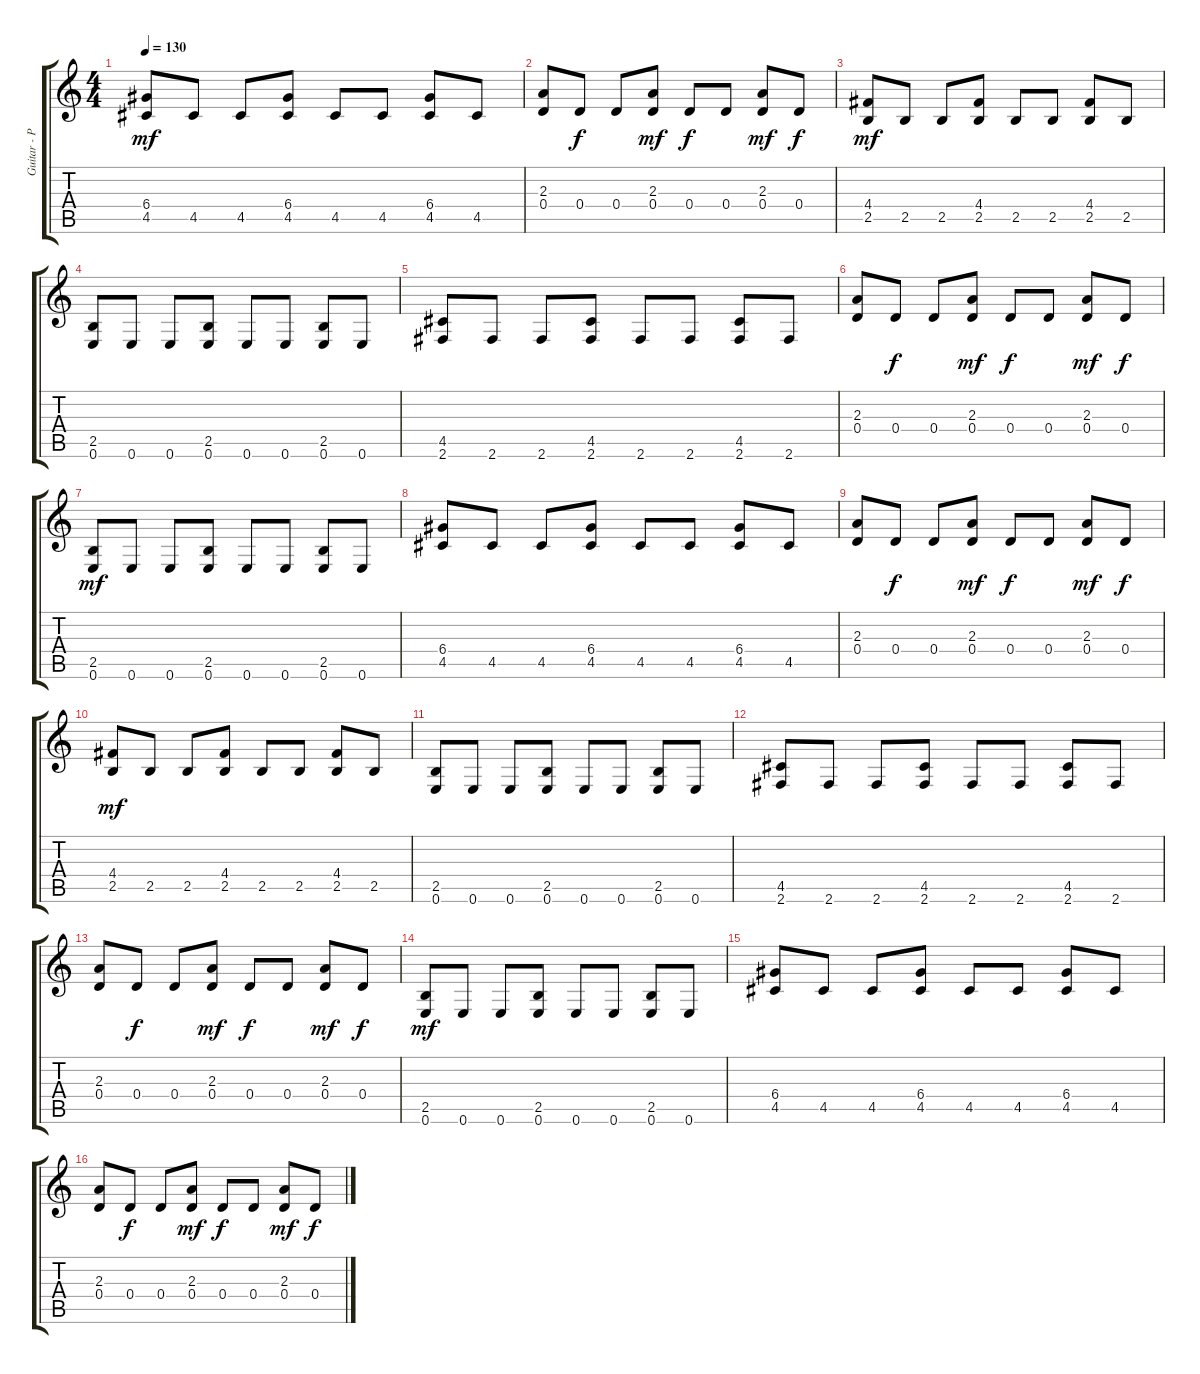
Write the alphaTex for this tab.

\track ("Guitar - Pavel Bushuev" "Guitar - P") {instrument distortionguitar}
\staff {score tabs}
\tuning (E4 B3 G3 D3 A2 E2) {hide}
\ts (4 4)
\tempo 130
\clef g2
\ks c
(6.4 4.5).8{dy mf} 4.5.8 4.5.8 (6.4 4.5).8 4.5.8 4.5.8 (6.4 4.5).8 4.5.8 |
(2.3 0.4).8 0.4.8{dy f} 0.4.8 (2.3 0.4).8{dy mf} 0.4.8{dy f} 0.4.8 (2.3 0.4).8{dy mf} 0.4.8{dy f} |
(4.4 2.5).8{dy mf} 2.5.8 2.5.8 (4.4 2.5).8 2.5.8 2.5.8 (4.4 2.5).8 2.5.8 |
(2.5 0.6).8 0.6.8 0.6.8 (2.5 0.6).8 0.6.8 0.6.8 (2.5 0.6).8 0.6.8 |
(4.5 2.6).8 2.6.8 2.6.8 (4.5 2.6).8 2.6.8 2.6.8 (4.5 2.6).8 2.6.8 |
(2.3 0.4).8 0.4.8{dy f} 0.4.8 (2.3 0.4).8{dy mf} 0.4.8{dy f} 0.4.8 (2.3 0.4).8{dy mf} 0.4.8{dy f} |
(2.5 0.6).8{dy mf} 0.6.8 0.6.8 (2.5 0.6).8 0.6.8 0.6.8 (2.5 0.6).8 0.6.8 |
(6.4 4.5).8 4.5.8 4.5.8 (6.4 4.5).8 4.5.8 4.5.8 (6.4 4.5).8 4.5.8 |
(2.3 0.4).8 0.4.8{dy f} 0.4.8 (2.3 0.4).8{dy mf} 0.4.8{dy f} 0.4.8 (2.3 0.4).8{dy mf} 0.4.8{dy f} |
(4.4 2.5).8{dy mf} 2.5.8 2.5.8 (4.4 2.5).8 2.5.8 2.5.8 (4.4 2.5).8 2.5.8 |
(2.5 0.6).8 0.6.8 0.6.8 (2.5 0.6).8 0.6.8 0.6.8 (2.5 0.6).8 0.6.8 |
(4.5 2.6).8 2.6.8 2.6.8 (4.5 2.6).8 2.6.8 2.6.8 (4.5 2.6).8 2.6.8 |
(2.3 0.4).8 0.4.8{dy f} 0.4.8 (2.3 0.4).8{dy mf} 0.4.8{dy f} 0.4.8 (2.3 0.4).8{dy mf} 0.4.8{dy f} |
(2.5 0.6).8{dy mf} 0.6.8 0.6.8 (2.5 0.6).8 0.6.8 0.6.8 (2.5 0.6).8 0.6.8 |
(6.4 4.5).8 4.5.8 4.5.8 (6.4 4.5).8 4.5.8 4.5.8 (6.4 4.5).8 4.5.8 |
(2.3 0.4).8 0.4.8{dy f} 0.4.8 (2.3 0.4).8{dy mf} 0.4.8{dy f} 0.4.8 (2.3 0.4).8{dy mf} 0.4.8{dy f}
